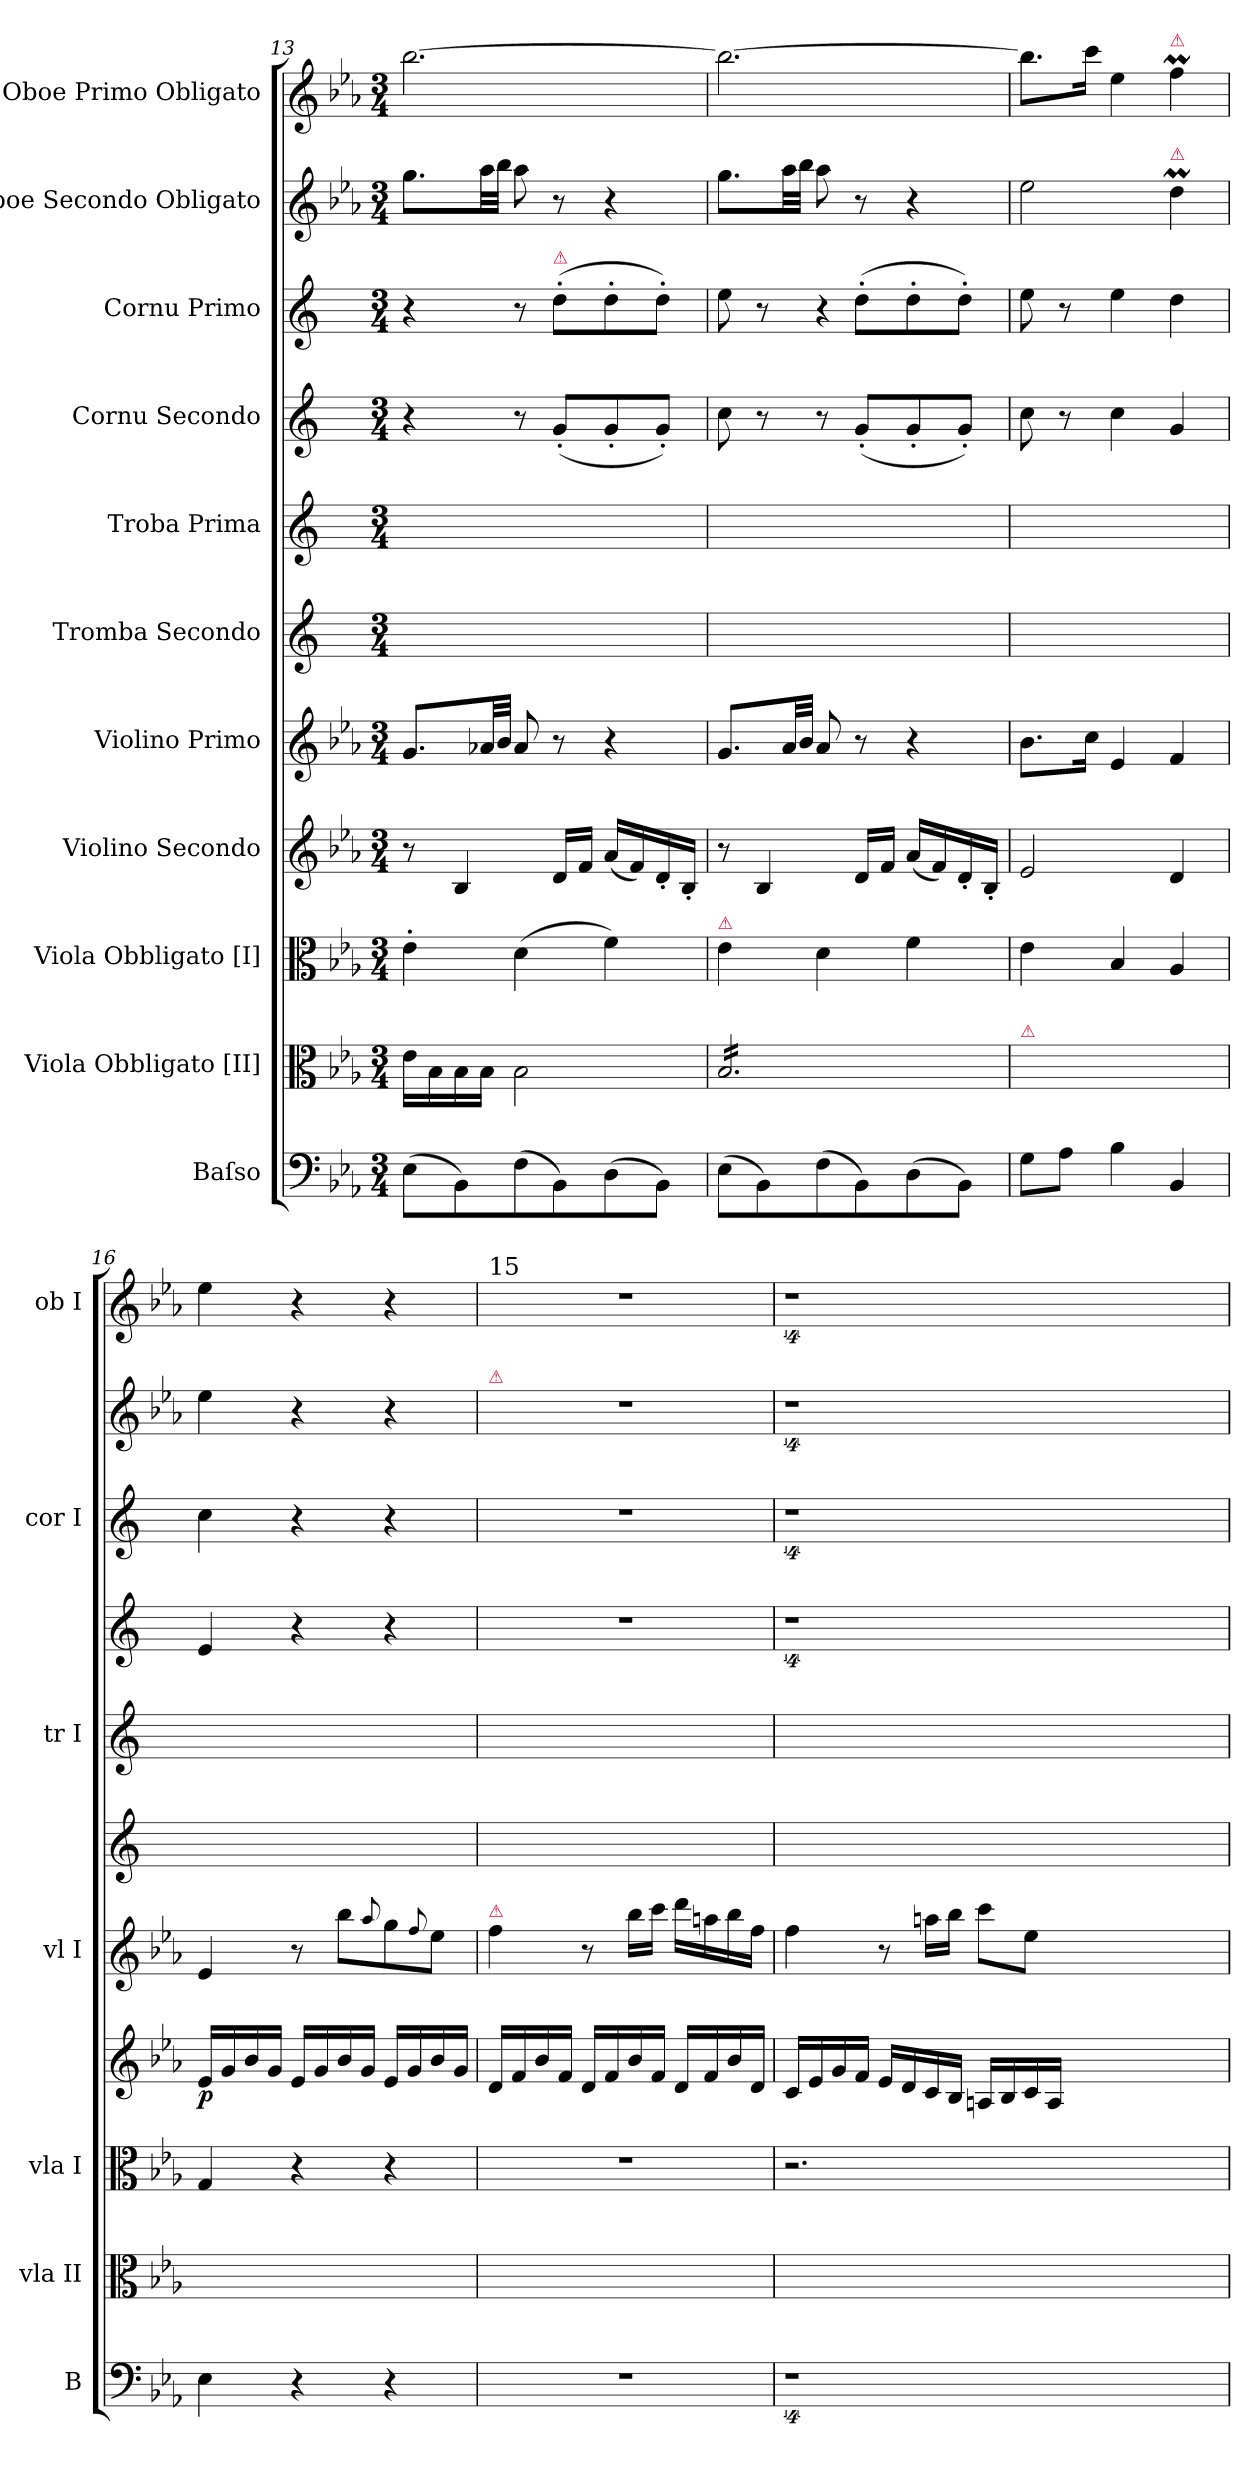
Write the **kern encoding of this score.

**kern	**kern	**kern	**kern	**dynam	**kern	**kern	**kern	**kern	**kern	**kern	**kern
*part11	*part10	*part9	*part8	*part8	*part7	*part6	*part5	*part4	*part3	*part2	*part1
*staff11	*staff10	*staff9	*staff8	*staff8	*staff7	*staff6	*staff5	*staff4	*staff3	*staff2	*staff1
*I"Baſso	*I"Viola Obbligato [II]	*I"Viola Obbligato [I]	*I"Violino Secondo	*	*I"Violino Primo	*I"Tromba Secondo	*I"Troba Prima	*I"Cornu Secondo	*I"Cornu Primo	*I"Oboe Secondo Obligato	*I"Oboe Primo Obligato
*I'B	*I'vla II	*I'vla I	*	*	*I'vl I	*	*I'tr I	*	*I'cor I	*	*I'ob I
*clefF4	*clefC3	*clefC3	*clefG2	*	*clefG2	*clefG2	*clefG2	*clefG2	*clefG2	*clefG2	*clefG2
*	*	*	*	*	*	*ITrd-2c-3	*ITrd-2c-3	*ITrd5c9	*ITrd5c9	*	*
*k[b-e-a-]	*k[b-e-a-]	*k[b-e-a-]	*k[b-e-a-]	*	*k[b-e-a-]	*k[b-e-a-]	*k[b-e-a-]	*k[b-e-a-]	*k[b-e-a-]	*k[b-e-a-]	*k[b-e-a-]
*M3/4	*M3/4	*M3/4	*M3/4	*	*M3/4	*M3/4	*M3/4	*M3/4	*M3/4	*M3/4	*M3/4
=13	=13	=13	=13	=13	=13	=13	=13	=13	=13	=13	=13
(8E-\L	16e-\LL	4e-'\	8r	.	8.g/L	2.ryy	2.ryy	4r	4r	8.gg\L	[<2.bb-\
.	16B-\	.	.	.	.	.	.	.	.	.	.
8BB-\)	16B-\	.	4B-/	.	.	.	.	.	.	.	.
.	16B-\JJ	.	.	.	32a-X/LL	.	.	.	.	32aa-\LL	.
.	.	.	.	.	32b-/JJJ	.	.	.	.	32bb-\JJJ	.
(8F\	2B-\	(4d\	.	.	8a-/	.	.	8r	8r	8aa-\	.
!	!	!	!	!	!	!	!	!	!LO:TX:a:color=crimson:t=⚠	!	!
8BB-\)	.	.	16d/LL	.	8r	.	.	(8B-'/L	(8f'\L	8r	.
.	.	.	16f/JJ	.	.	.	.	.	.	.	.
(8D\	.	4f\)	(16a-/LL	.	4r	.	.	8B-'/	8f'\	4r	.
.	.	.	16f/)	.	.	.	.	.	.	.	.
8BB-\J)	.	.	16d'/	.	.	.	.	8B-'/J)	8f'\J)	.	.
.	.	.	16B-'/JJ	.	.	.	.	.	.	.	.
=14	=14	=14	=14	=14	=14	=14	=14	=14	=14	=14	=14
!	!	!LO:TX:a:color=crimson:t=⚠	!	!	!	!	!	!	!	!	!
*	*tremolo	*	*	*	*	*	*	*	*	*	*
(8E-\L	16B-/LL	4e-\	8r	.	8.g/L	2.ryy	2.ryy	8e-\	8g\	8.gg\L	2.bb-\_
.	16B-/	.	.	.	.	.	.	.	.	.	.
8BB-\)	16B-/	.	4B-/	.	.	.	.	8r	8r	.	.
.	16B-/	.	.	.	32a-/LL	.	.	.	.	32aa-\LL	.
.	.	.	.	.	32b-/JJJ	.	.	.	.	32bb-\JJJ	.
!	!	!	!	!	!	!	!	!	!LO:N:vis=4	!	!
(8F\	16B-/	4d\	.	.	8a-/	.	.	8r	8r	8aa-\	.
.	16B-/	.	.	.	.	.	.	.	.	.	.
8BB-\)	16B-/	.	16d/LL	.	8r	.	.	(8B-'/L	(8f'\L	8r	.
.	16B-/	.	16f/JJ	.	.	.	.	.	.	.	.
(8D\	16B-/	4f\	(16a-/LL	.	4r	.	.	8B-'/	8f'\	4r	.
.	16B-/	.	16f/)	.	.	.	.	.	.	.	.
8BB-\J)	16B-/	.	16d'/	.	.	.	.	8B-'/J)	8f'\J)	.	.
.	16B-/JJ	.	16B-'/JJ	.	.	.	.	.	.	.	.
*	*Xtremolo	*	*	*	*	*	*	*	*	*	*
=15	=15	=15	=15	=15	=15	=15	=15	=15	=15	=15	=15
!	!LO:TX:a:color=crimson:t=⚠	!	!	!	!	!	!	!	!	!	!
8G\L	4e-\yy	4e-\	2e-/	.	8.b-\L	2.ryy	2.ryy	8e-\	8g\	2ee-\	8.bb-\L]
8A-\J	.	.	.	.	.	.	.	8r	8r	.	.
.	.	.	.	.	16cc\Jk	.	.	.	.	.	16ccc\Jk
4B-\	4B-/yy	4B-/	.	.	4e-/	.	.	4e-\	4g\	.	4ee-\
!	!	!	!	!	!	!	!	!	!	!	!LO:TX:a:color=crimson:t=⚠
!	!	!	!	!	!	!	!	!	!	!LO:TX:a:color=crimson:t=⚠	!
4BB-/	4A-/yy	4A-/	4d/	.	4f/	.	.	4B-/	4f\	4ddm\	4ffM\
=16	=16	=16	=16	=16	=16	=16	=16	=16	=16	=16	=16
4E-\	4G/yy	4G/	16e-/LL	p	4e-/	2.ryy	2.ryy	4G/	4e-\	4ee-\	4ee-\
.	.	.	16g/	.	.	.	.	.	.	.	.
.	.	.	16b-/	.	.	.	.	.	.	.	.
.	.	.	16g/JJ	.	.	.	.	.	.	.	.
4r	4ryy	4r	16e-/LL	.	8r	.	.	4r	4r	4r	4r
.	.	.	16g/	.	.	.	.	.	.	.	.
.	.	.	16b-/	.	8bb-\L	.	.	.	.	.	.
.	.	.	16g/JJ	.	.	.	.	.	.	.	.
.	.	.	.	.	8qqaa-/	.	.	.	.	.	.
4r	4ryy	4r	16e-/LL	.	8gg\	.	.	4r	4r	4r	4r
.	.	.	16g/	.	.	.	.	.	.	.	.
.	.	.	.	.	8qqff/	.	.	.	.	.	.
.	.	.	16b-/	.	8ee-\J	.	.	.	.	.	.
.	.	.	16g/JJ	.	.	.	.	.	.	.	.
=17	=17	=17	=17	=17	=17	=17	=17	=17	=17	=17	=17
!	!	!	!	!	!	!	!	!	!	!	!LO:TX:a:t=15
!	!	!	!	!	!	!	!	!	!	!LO:TX:a:color=crimson:t=⚠	!
!	!	!	!	!	!LO:TX:a:color=crimson:t=⚠	!	!	!	!	!	!
2.r	2.ryy	2.r	16d/LL	.	4ff\	2.ryy	2.ryy	2.r	2.r	2.r	2.r
.	.	.	16f/	.	.	.	.	.	.	.	.
.	.	.	16b-/	.	.	.	.	.	.	.	.
.	.	.	16f/JJ	.	.	.	.	.	.	.	.
.	.	.	16d/LL	.	8r	.	.	.	.	.	.
.	.	.	16f/	.	.	.	.	.	.	.	.
.	.	.	16b-/	.	16bb-\LL	.	.	.	.	.	.
.	.	.	16f/JJ	.	16ccc\JJ	.	.	.	.	.	.
.	.	.	16d/LL	.	16ddd\LL	.	.	.	.	.	.
.	.	.	16f/	.	16aan\	.	.	.	.	.	.
.	.	.	16b-/	.	16bb-\	.	.	.	.	.	.
.	.	.	16d/JJ	.	16ff\JJ	.	.	.	.	.	.
=18	=18	=18	=18	=18	=18	=18	=18	=18	=18	=18	=18
4%9r	2.ryy	2.r	16c/LL	.	4ff\	2.ryy	2.ryy	4%9r	4%9r	4%9r	4%9r
.	.	.	16e-/	.	.	.	.	.	.	.	.
.	.	.	16g/	.	.	.	.	.	.	.	.
.	.	.	16f/JJ	.	.	.	.	.	.	.	.
.	.	.	16e-/LL	.	8r	.	.	.	.	.	.
.	.	.	16d/	.	.	.	.	.	.	.	.
.	.	.	16c/	.	16aan\LL	.	.	.	.	.	.
.	.	.	16B-/JJ	.	16bb-\JJ	.	.	.	.	.	.
.	.	.	16An/LL	.	8ccc\L	.	.	.	.	.	.
.	.	.	16B-/	.	.	.	.	.	.	.	.
.	.	.	16c/	.	8ee-\J	.	.	.	.	.	.
.	.	.	16A/JJ	.	.	.	.	.	.	.	.
.	1.ryy	1.ryy	1.ryy	.	1.ryy	1.ryy	1.ryy	.	.	.	.
=	=	=	=	=	=	=	=	=	=	=	=
*-	*-	*-	*-	*-	*-	*-	*-	*-	*-	*-	*-
